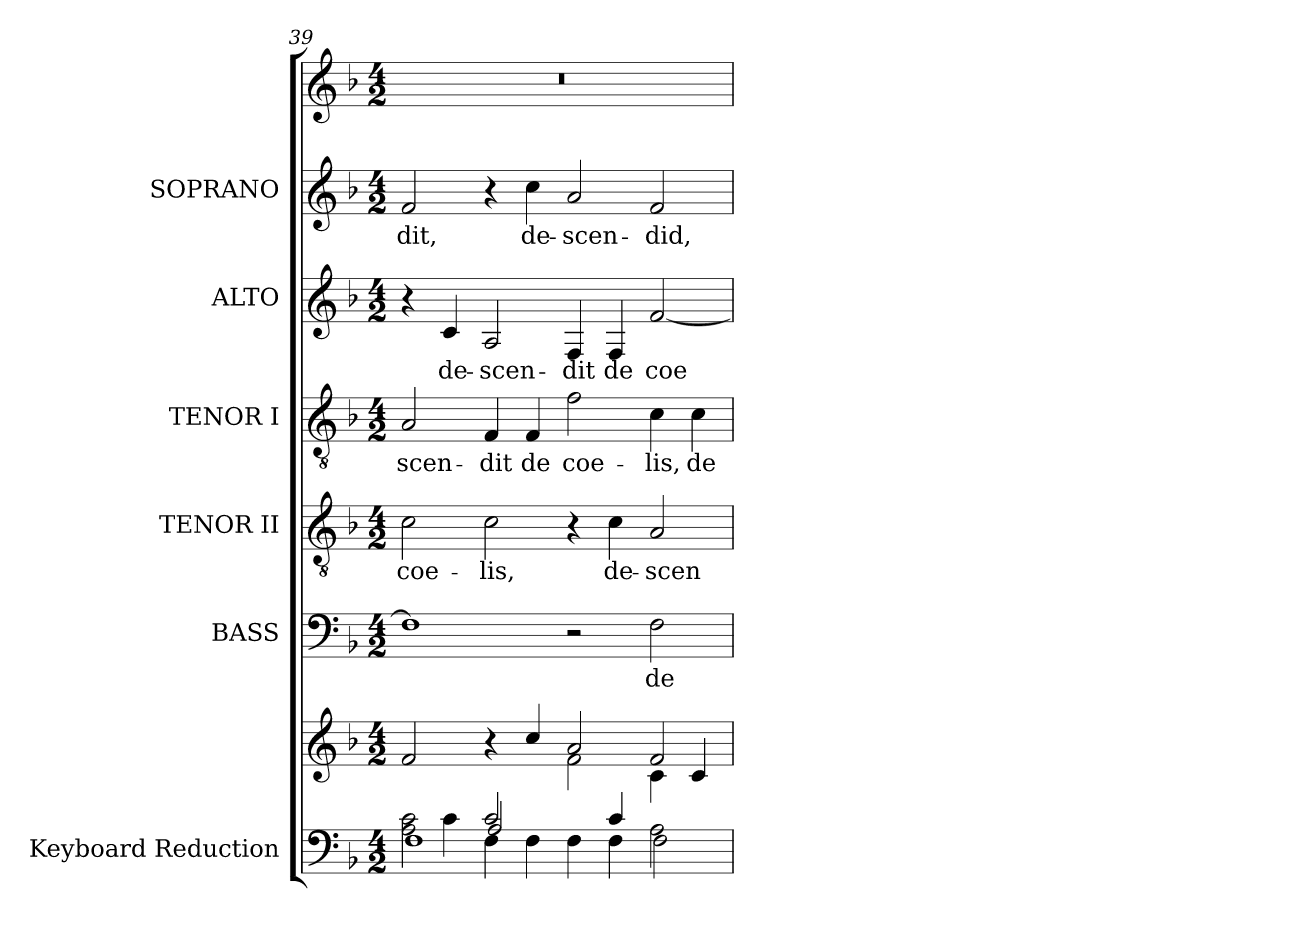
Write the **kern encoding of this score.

**kern	**kern	**kern	**text	**kern	**text	**kern	**text	**kern	**text	**kern	**text	**kern
*part7	*part7	*part6	*part6	*part5	*part5	*part4	*part4	*part3	*part3	*part2	*part2	*part1
*staff8	*staff7	*staff6	*staff6	*staff5	*staff5	*staff4	*staff4	*staff3	*staff3	*staff2	*staff2	*staff1
*I"Keyboard Reduction	*	*I"BASS	*	*I"TENOR II	*	*I"TENOR I	*	*I"ALTO	*	*I"SOPRANO	*	*
*I'Reduc.	*	*I'B.	*	*I'T. II	*	*I'T. I	*	*I'A.	*	*I'S.	*	*
*clefF4	*clefG2	*clefF4	*	*clefGv2	*	*clefGv2	*	*clefG2	*	*clefG2	*	*clefG2
*	*	*	*	*ITrd7c12	*	*ITrd7c12	*	*	*	*	*	*
*k[b-]	*k[b-]	*k[b-]	*	*k[b-]	*	*k[b-]	*	*k[b-]	*	*k[b-]	*	*k[b-]
*F:	*F:	*F:	*	*F:	*	*F:	*	*F:	*	*F:	*	*F:
*M4/2	*M4/2	*M4/2	*	*M4/2	*	*M4/2	*	*M4/2	*	*M4/2	*	*M4/2
=39	=39	=39	=39	=39	=39	=39	=39	=39	=39	=39	=39	=39
*^	*^	*	*	*	*	*	*	*	*	*	*	*
*	*^	*	*	*	*	*	*	*	*	*	*	*	*	*
*	*	*^	*	*	*	*	*	*	*	*	*	*	*	*	*
!	!	!	!	!	!	!	!	!	!LO:LY:b:color=#000000	!	!	!	!	!	!	!
!	!	!	!	!	!	!	!	!	!	!	!LO:LY:b:color=#000000	!	!	!	!	!
!	!	!	!	!	!	!	!	!	!	!	!	!	!	!	!LO:LY:b:color=#000000	!LO:N:vis=1
2ryy	2Ai\ 2ci	4ryy	1Fi	2fi/	2ryy	1Fi]	.	2Ci\	coe-	2AAi/	-scen-	4r	.	2fi/	-dit,	0r
!	!	!	!	!	!	!	!	!	!	!	!	!	!LO:LY:b:color=#000000	!	!	!
.	.	4ci\	.	.	.	.	.	.	.	.	.	4ci/	de-	.	.	.
!	!	!	!	!	!	!	!	!	!LO:LY:b:color=#000000	!	!	!	!	!	!	!
!	!	!	!	!	!	!	!	!	!	!	!LO:LY:b:color=#000000	!	!	!	!	!
!	!	!	!	!	!	!	!	!	!	!	!	!	!LO:LY:b:color=#000000	!	!	!
4Fi\	2ci/	2Ai/	.	4r	2ryy	.	.	2Ci\	-lis,	4FFi/	-dit	2Ai/	-scen-	4r	.	.
!	!	!	!	!	!	!	!	!	!	!	!LO:LY:b:color=#000000	!	!	!	!	!
!	!	!	!	!	!	!	!	!	!	!	!	!	!	!	!LO:LY:b:color=#000000	!
4Fi\	.	.	.	4cci/	.	.	.	.	.	4FFi/	de	.	.	4cci\	de-	.
!	!	!	!	!	!	!	!	!	!	!	!LO:LY:b:color=#000000	!	!	!	!	!
!	!	!	!	!	!	!	!	!	!	!	!	!	!LO:LY:b:color=#000000	!	!	!
!	!	!	!	!	!	!	!	!	!	!	!	!	!	!	!LO:LY:b:color=#000000	!
1ryy	4ryy	4Fi\	2ryy	2ai/	2fi\	2r	.	4r	.	2Fi\	coe-	4Fi/	-dit	2ai/	-scen-	.
!	!	!	!	!	!	!	!	!	!LO:LY:b:color=#000000	!	!	!	!	!	!	!
!	!	!	!	!	!	!	!	!	!	!	!	!	!LO:LY:b:color=#000000	!	!	!
.	4ci/	4Fi\	.	.	.	.	.	4Ci\	de-	.	.	4Fi/	de	.	.	.
!	!	!	!	!	!	!	!LO:LY:b:color=#000000	!	!	!	!	!	!	!	!	!
!	!	!	!	!	!	!	!	!	!LO:LY:b:color=#000000	!	!	!	!	!	!	!
!	!	!	!	!	!	!	!	!	!	!	!LO:LY:b:color=#000000	!	!	!	!	!
!	!	!	!	!	!	!	!	!	!	!	!	!	!LO:LY:b:color=#000000	!	!	!
!	!	!	!	!	!	!	!	!	!	!	!	!	!	!	!LO:LY:b:color=#000000	!
.	2Ai\	2ryy	2Fi\	2fi/	4ci\	2Fi\	de-	2AAi/	-scen-	4Ci\	-lis,	[2fi/	coe-	2fi/	-did,	.
!	!	!	!	!	!	!	!	!	!	!	!LO:LY:b:color=#000000	!	!	!	!	!
.	.	.	.	.	4ci/	.	.	.	.	4Ci\	de-	.	.	.	.	.
*v	*v	*v	*v	*	*	*	*	*	*	*	*	*	*	*	*	*
*	*v	*v	*	*	*	*	*	*	*	*	*	*	*
=	=	=	=	=	=	=	=	=	=	=	=	=
*-	*-	*-	*-	*-	*-	*-	*-	*-	*-	*-	*-	*-
